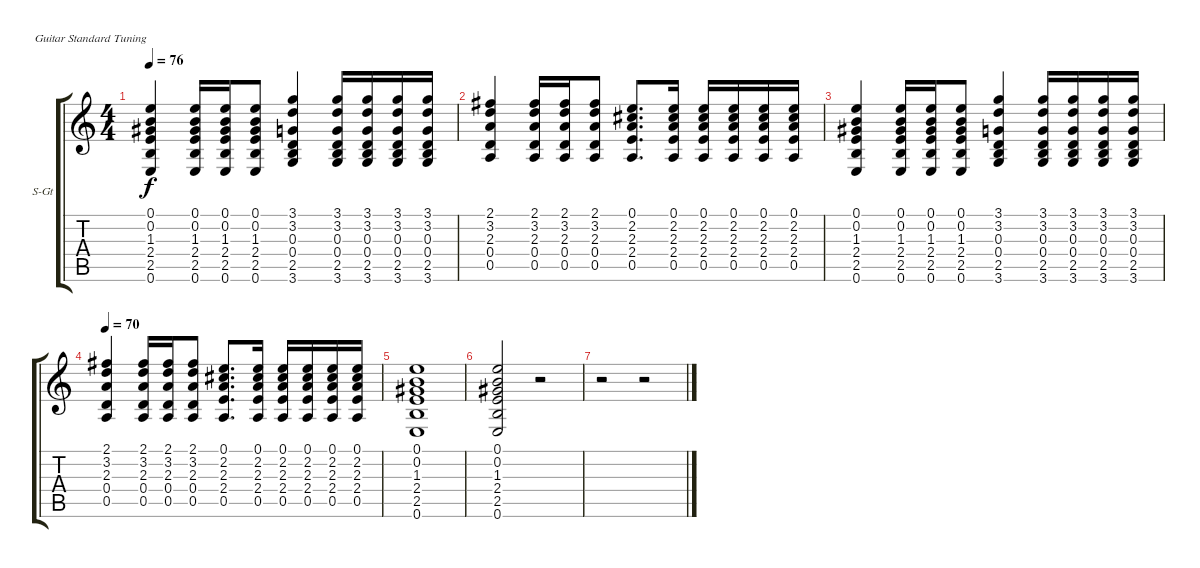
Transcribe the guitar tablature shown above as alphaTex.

\bracketExtendMode groupsimilarinstruments
\firstSystemTrackNameOrientation horizontal
\otherSystemsTrackNameOrientation horizontal
\track ("Gtr.2" "S-Gt") {instrument acousticguitarsteel}
\staff {score tabs}
\tuning (E4 B3 G3 D3 A2 E2)
\ts (4 4)
\tempo 76
\clef g2
\ks c
(0.1 0.2 1.3 2.4 2.5 0.6).4{dy f} (0.1 0.2 1.3 2.4 2.5 0.6).16 (0.1 0.2 1.3 2.4 2.5 0.6).16 (0.1 0.2 1.3 2.4 2.5 0.6).8 (3.1 3.2 0.3 0.4 2.5 3.6).4 (3.1 3.2 0.3 0.4 2.5 3.6).16 (3.1 3.2 0.3 0.4 2.5 3.6).16 (3.1 3.2 0.3 0.4 2.5 3.6).16 (3.1 3.2 0.3 0.4 2.5 3.6).16 |
(2.1 3.2 2.3 0.4 0.5).4 (2.1 3.2 2.3 0.4 0.5).16 (2.1 3.2 2.3 0.4 0.5).16 (2.1 3.2 2.3 0.4 0.5).8 (0.1 2.2 2.3 2.4 0.5).8{d} (0.1 2.2 2.3 2.4 0.5).16 (0.1 2.2 2.3 2.4 0.5).16 (0.1 2.2 2.3 2.4 0.5).16 (0.1 2.2 2.3 2.4 0.5).16 (0.1 2.2 2.3 2.4 0.5).16 |
(0.1 0.2 1.3 2.4 2.5 0.6).4 (0.1 0.2 1.3 2.4 2.5 0.6).16 (0.1 0.2 1.3 2.4 2.5 0.6).16 (0.1 0.2 1.3 2.4 2.5 0.6).8 (3.1 3.2 0.3 0.4 2.5 3.6).4 (3.1 3.2 0.3 0.4 2.5 3.6).16 (3.1 3.2 0.3 0.4 2.5 3.6).16 (3.1 3.2 0.3 0.4 2.5 3.6).16 (3.1 3.2 0.3 0.4 2.5 3.6).16 |
\tempo 70
(2.1 3.2 2.3 0.4 0.5).4 (2.1 3.2 2.3 0.4 0.5).16 (2.1 3.2 2.3 0.4 0.5).16 (2.1 3.2 2.3 0.4 0.5).8 (0.1 2.2 2.3 2.4 0.5).8{d} (0.1 2.2 2.3 2.4 0.5).16 (0.1 2.2 2.3 2.4 0.5).16 (0.1 2.2 2.3 2.4 0.5).16 (0.1 2.2 2.3 2.4 0.5).16 (0.1 2.2 2.3 2.4 0.5).16 |
(0.1 0.2 1.3 2.4 2.5 0.6).1 |
(0.1 0.2 1.3 2.4 2.5 0.6).2 r.2 |
r.2 r.2
